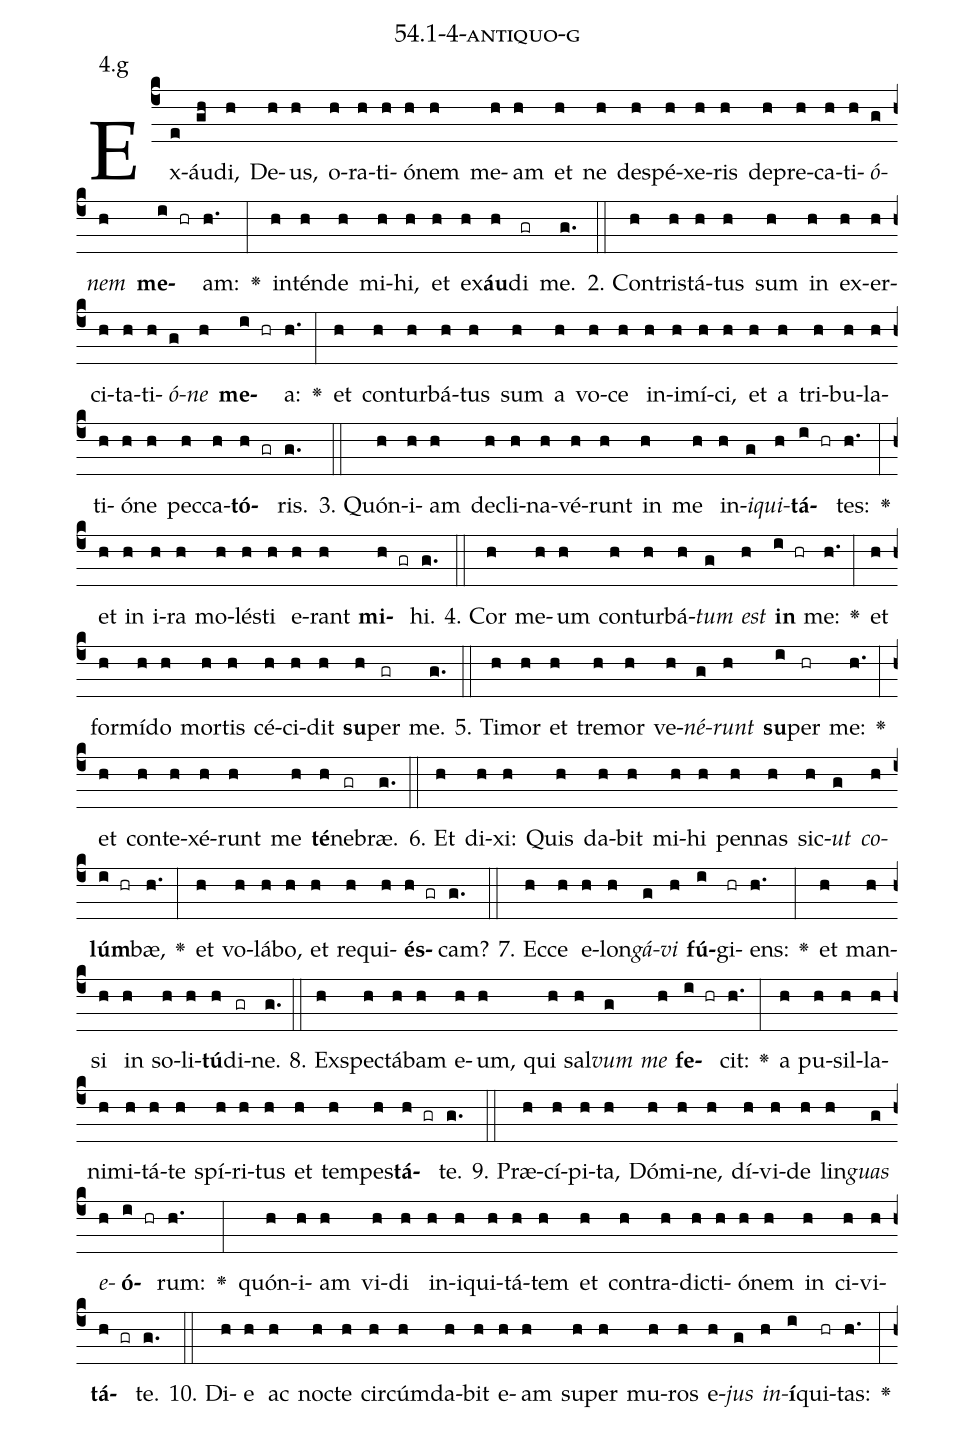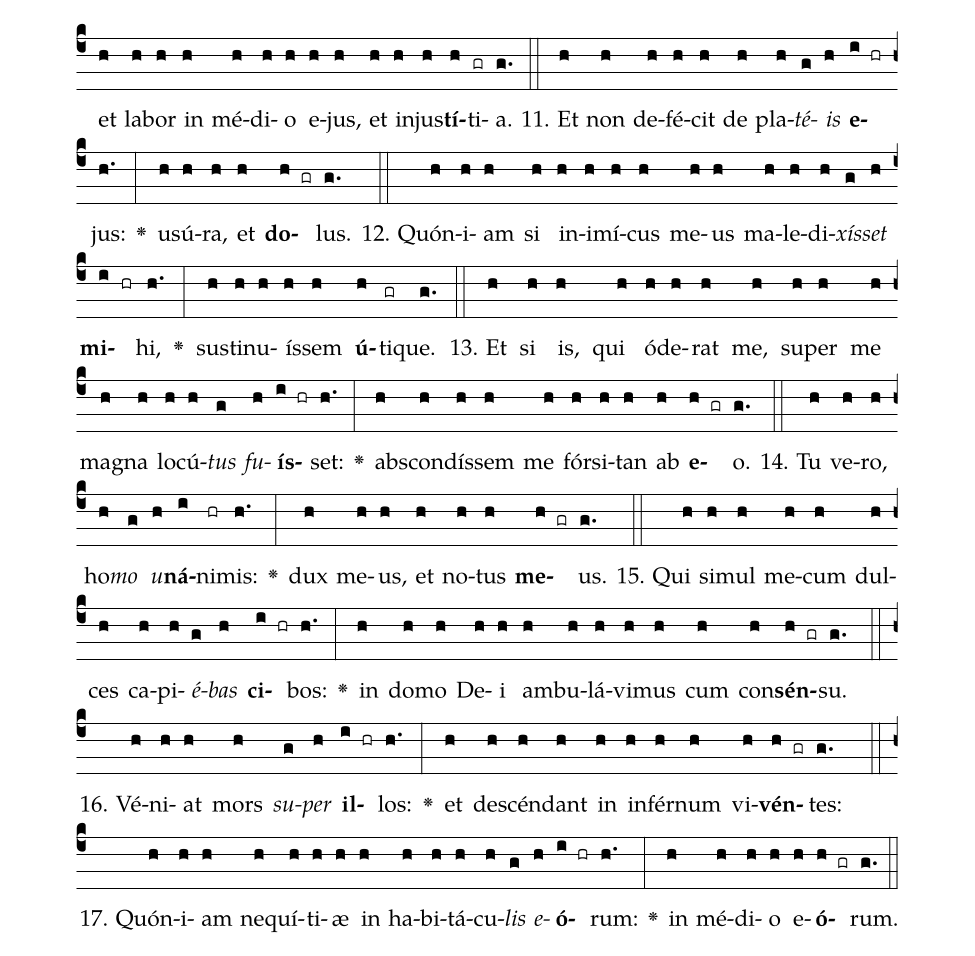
name: 54.1-4-antiquo-g;
annotation: 4.g;
%%
(c4)Ex(e)áu(gh)di,(h) De(h)us,(h) o(h)ra(h)ti(h)ó(h)nem(h) me(h)am(h) et(h) ne(h) de(h)spé(h)xe(h)ris(h) de(h)pre(h)ca(h)ti(h)<i>ó</i>(g)<i>nem</i>(h) <b>me</b>(i hr)am:(h.) <v>\greheightstar</v>(:) in(h)tén(h)de(h) mi(h)hi,(h) et(h) ex(h)<b>áu</b>(h)di(gr) me.(g.) (::)
2. Con(h)tris(h)tá(h)tus(h) sum(h) in(h) ex(h)er(h)ci(h)ta(h)ti(h)<i>ó</i>(g)<i>ne</i>(h) <b>me</b>(i hr)a:(h.) <v>\greheightstar</v>(:) et(h) con(h)tur(h)bá(h)tus(h) sum(h) a(h) vo(h)ce(h) in(h)i(h)mí(h)ci,(h) et(h) a(h) tri(h)bu(h)la(h)ti(h)ó(h)ne(h) pec(h)ca(h)<b>tó</b>(h gr)ris.(g.) (::)
3. Quón(h)i(h)am(h) de(h)cli(h)na(h)vé(h)runt(h) in(h) me(h) in(h)<i>i</i>(g)<i>qui</i>(h)<b>tá</b>(i hr)tes:(h.) <v>\greheightstar</v>(:) et(h) in(h) i(h)ra(h) mo(h)lés(h)ti(h) e(h)rant(h) <b>mi</b>(h gr)hi.(g.) (::)
4. Cor(h) me(h)um(h) con(h)tur(h)bá(h)<i>tum</i>(g) <i>est</i>(h) <b>in</b>(i hr) me:(h.) <v>\greheightstar</v>(:) et(h) for(h)mí(h)do(h) mor(h)tis(h) cé(h)ci(h)dit(h) <b>su</b>(h)per(gr) me.(g.) (::)
5. Ti(h)mor(h) et(h) tre(h)mor(h) ve(h)<i>né</i>(g)<i>runt</i>(h) <b>su</b>(i)per(hr) me:(h.) <v>\greheightstar</v>(:) et(h) con(h)te(h)xé(h)runt(h) me(h) <b>té</b>(h)ne(gr)bræ.(g.) (::)
6. Et(h) di(h)xi:(h) Quis(h) da(h)bit(h) mi(h)hi(h) pen(h)nas(h) sic(h)<i>ut</i>(g) <i>co</i>(h)<b>lúm</b>(i hr)bæ,(h.) <v>\greheightstar</v>(:) et(h) vo(h)lá(h)bo,(h) et(h) re(h)qui(h)<b>és</b>(h gr)cam?(g.) (::)
7. Ec(h)ce(h) e(h)lon(h)<i>gá</i>(g)<i>vi</i>(h) <b>fú</b>(i)gi(hr)ens:(h.) <v>\greheightstar</v>(:) et(h) man(h)si(h) in(h) so(h)li(h)<b>tú</b>(h)di(gr)ne.(g.) (::)
8. Ex(h)spec(h)tá(h)bam(h) e(h)um,(h) qui(h) sal(h)<i>vum</i>(g) <i>me</i>(h) <b>fe</b>(i hr)cit:(h.) <v>\greheightstar</v>(:) a(h) pu(h)sil(h)la(h)ni(h)mi(h)tá(h)te(h) spí(h)ri(h)tus(h) et(h) tem(h)pes(h)<b>tá</b>(h gr)te.(g.) (::)
9. Præ(h)cí(h)pi(h)ta,(h) Dó(h)mi(h)ne,(h) dí(h)vi(h)de(h) lin(h)<i>guas</i>(g) <i>e</i>(h)<b>ó</b>(i hr)rum:(h.) <v>\greheightstar</v>(:) quón(h)i(h)am(h) vi(h)di(h) in(h)i(h)qui(h)tá(h)tem(h) et(h) con(h)tra(h)dic(h)ti(h)ó(h)nem(h) in(h) ci(h)vi(h)<b>tá</b>(h gr)te.(g.) (::)
10. Di(h)e(h) ac(h) noc(h)te(h) cir(h)cúm(h)da(h)bit(h) e(h)am(h) su(h)per(h) mu(h)ros(h) e(h)<i>jus</i>(g) <i>in</i>(h)<b>í</b>(i)qui(hr)tas:(h.) <v>\greheightstar</v>(:) et(h) la(h)bor(h) in(h) mé(h)di(h)o(h) e(h)jus,(h) et(h) in(h)jus(h)<b>tí</b>(h)ti(gr)a.(g.) (::)
11. Et(h) non(h) de(h)fé(h)cit(h) de(h) pla(h)<i>té</i>(g)<i>is</i>(h) <b>e</b>(i hr)jus:(h.) <v>\greheightstar</v>(:) u(h)sú(h)ra,(h) et(h) <b>do</b>(h gr)lus.(g.) (::)
12. Quón(h)i(h)am(h) si(h) in(h)i(h)mí(h)cus(h) me(h)us(h) ma(h)le(h)di(h)<i>xís</i>(g)<i>set</i>(h) <b>mi</b>(i hr)hi,(h.) <v>\greheightstar</v>(:) sus(h)ti(h)nu(h)ís(h)sem(h) <b>ú</b>(h)ti(gr)que.(g.) (::)
13. Et(h) si(h) is,(h) qui(h) ó(h)de(h)rat(h) me,(h) su(h)per(h) me(h) ma(h)gna(h) lo(h)cú(h)<i>tus</i>(g) <i>fu</i>(h)<b>ís</b>(i hr)set:(h.) <v>\greheightstar</v>(:) abs(h)con(h)dís(h)sem(h) me(h) fór(h)si(h)tan(h) ab(h) <b>e</b>(h gr)o.(g.) (::)
14. Tu(h) ve(h)ro,(h) ho(h)<i>mo</i>(g) <i>u</i>(h)<b>ná</b>(i)ni(hr)mis:(h.) <v>\greheightstar</v>(:) dux(h) me(h)us,(h) et(h) no(h)tus(h) <b>me</b>(h gr)us.(g.) (::)
15. Qui(h) si(h)mul(h) me(h)cum(h) dul(h)ces(h) ca(h)pi(h)<i>é</i>(g)<i>bas</i>(h) <b>ci</b>(i hr)bos:(h.) <v>\greheightstar</v>(:) in(h) do(h)mo(h) De(h)i(h) am(h)bu(h)lá(h)vi(h)mus(h) cum(h) con(h)<b>sén</b>(h gr)su.(g.) (::)
16. Vé(h)ni(h)at(h) mors(h) <i>su</i>(g)<i>per</i>(h) <b>il</b>(i hr)los:(h.) <v>\greheightstar</v>(:) et(h) de(h)scén(h)dant(h) in(h) in(h)fér(h)num(h) vi(h)<b>vén</b>(h gr)tes:(g.) (::)
17. Quón(h)i(h)am(h) ne(h)quí(h)ti(h)æ(h) in(h) ha(h)bi(h)tá(h)cu(h)<i>lis</i>(g) <i>e</i>(h)<b>ó</b>(i hr)rum:(h.) <v>\greheightstar</v>(:) in(h) mé(h)di(h)o(h) e(h)<b>ó</b>(h gr)rum.(g.) (::)
